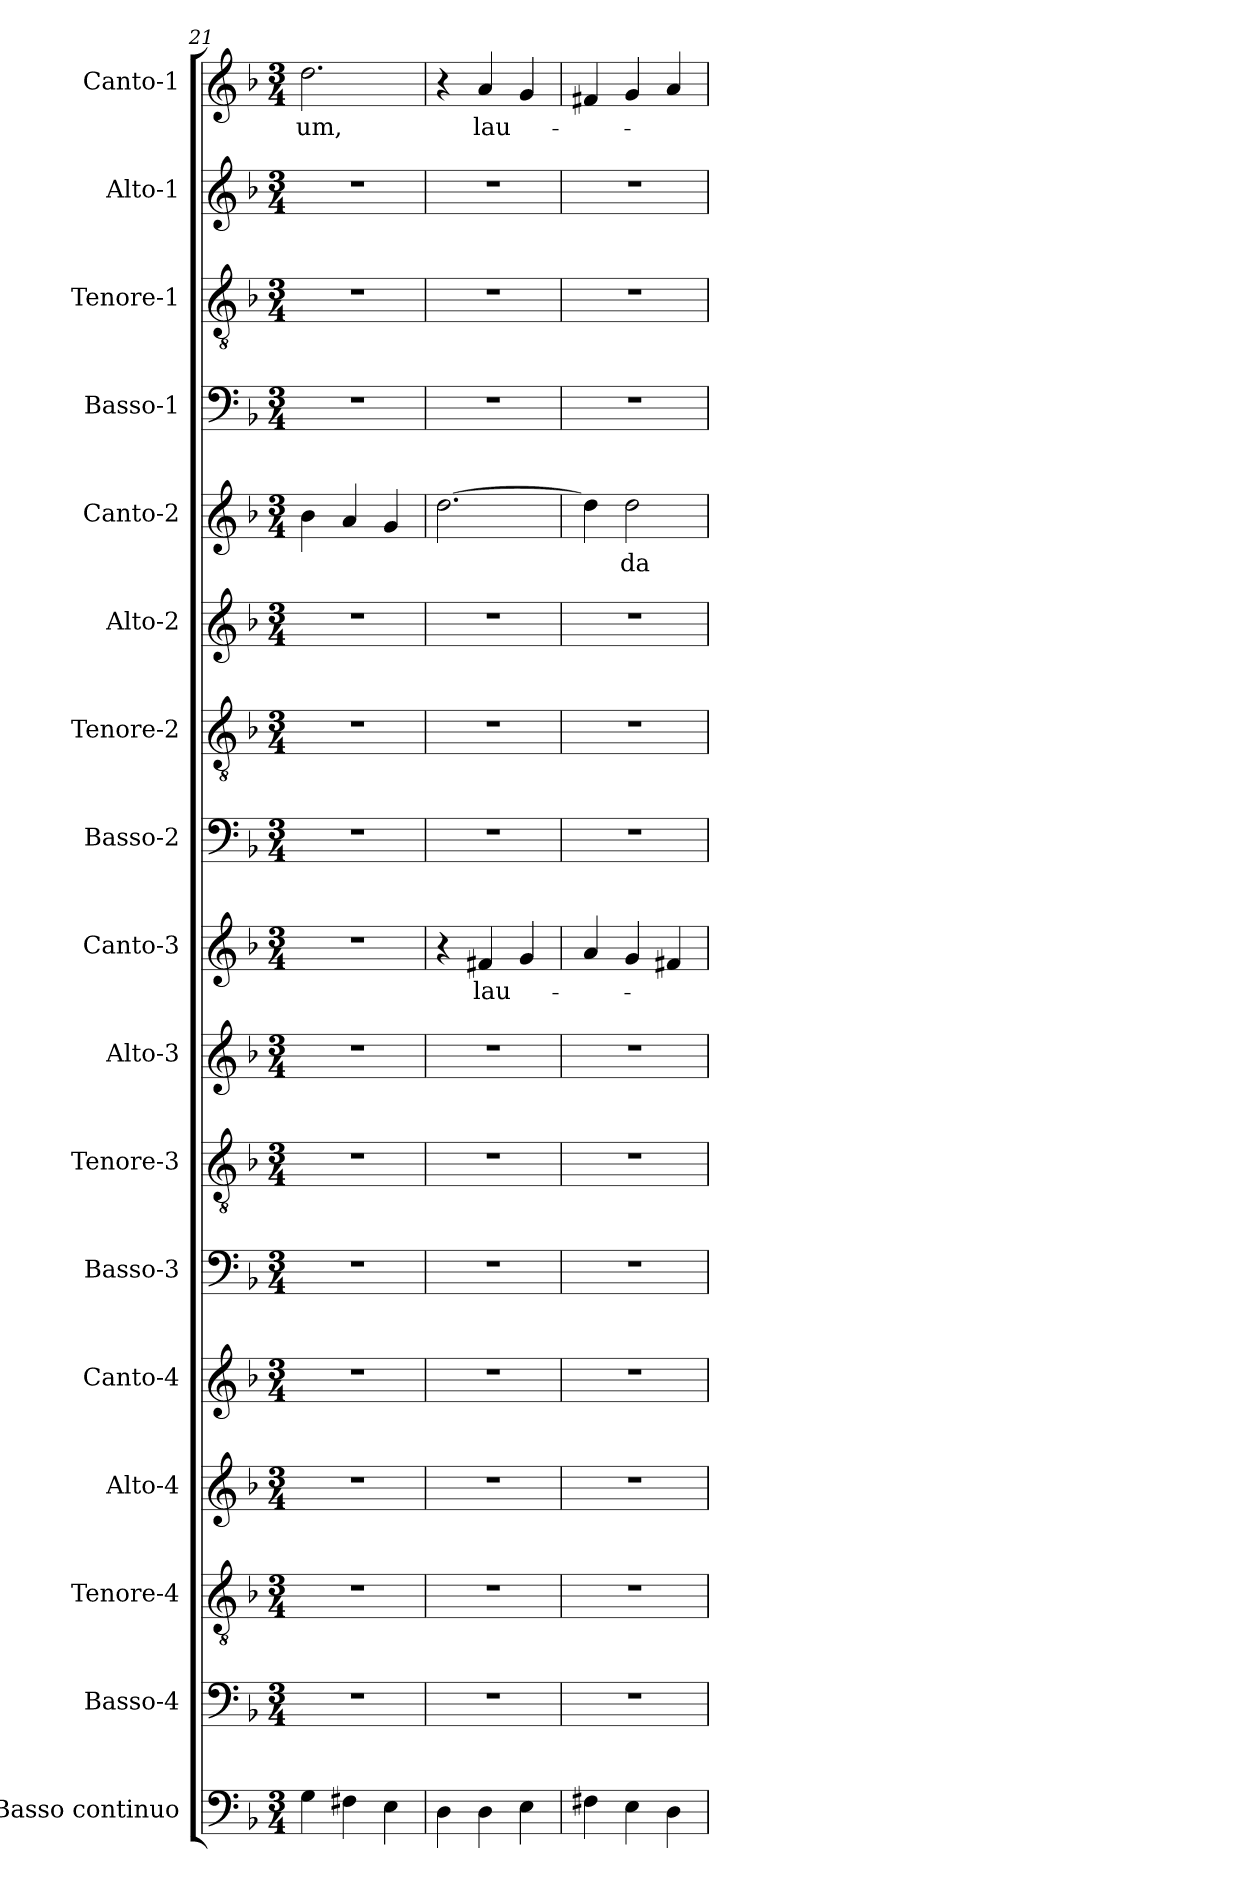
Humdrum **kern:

**kern	**kern	**kern	**kern	**kern	**kern	**kern	**kern	**kern	**text	**kern	**kern	**kern	**kern	**text	**kern	**kern	**kern	**kern	**text
*part17	*part16	*part15	*part14	*part13	*part12	*part11	*part10	*part9	*part9	*part8	*part7	*part6	*part5	*part5	*part4	*part3	*part2	*part1	*part1
*staff17	*staff16	*staff15	*staff14	*staff13	*staff12	*staff11	*staff10	*staff9	*staff9	*staff8	*staff7	*staff6	*staff5	*staff5	*staff4	*staff3	*staff2	*staff1	*staff1
*I"Basso continuo	*I"Basso-4	*I"Tenore-4	*I"Alto-4	*I"Canto-4	*I"Basso-3	*I"Tenore-3	*I"Alto-3	*I"Canto-3	*	*I"Basso-2	*I"Tenore-2	*I"Alto-2	*I"Canto-2	*	*I"Basso-1	*I"Tenore-1	*I"Alto-1	*I"Canto-1	*
*I'BC	*I'B4	*I'T4	*I'A4	*I'C4	*I'B3	*I'T3	*I'A3	*I'C3	*	*I'B2	*I'T2	*I'A2	*I'C2	*	*I'B1	*I'T1	*I'A1	*I'C1	*
*clefF4	*clefF4	*clefGv2	*clefG2	*clefG2	*clefF4	*clefGv2	*clefG2	*clefG2	*	*clefF4	*clefGv2	*clefG2	*clefG2	*	*clefF4	*clefGv2	*clefG2	*clefG2	*
*k[b-]	*k[b-]	*k[b-]	*k[b-]	*k[b-]	*k[b-]	*k[b-]	*k[b-]	*k[b-]	*	*k[b-]	*k[b-]	*k[b-]	*k[b-]	*	*k[b-]	*k[b-]	*k[b-]	*k[b-]	*
*F:	*F:	*F:	*F:	*F:	*F:	*F:	*F:	*F:	*	*F:	*F:	*F:	*F:	*	*F:	*F:	*F:	*F:	*
*M3/4	*M3/4	*M3/4	*M3/4	*M3/4	*M3/4	*M3/4	*M3/4	*M3/4	*	*M3/4	*M3/4	*M3/4	*M3/4	*	*M3/4	*M3/4	*M3/4	*M3/4	*
=21	=21	=21	=21	=21	=21	=21	=21	=21	=21	=21	=21	=21	=21	=21	=21	=21	=21	=21	=21
!	!	!	!	!	!	!	!	!	!	!	!	!	!	!	!	!	!	!	!LO:LY:b
4G\	2.r	2.r	2.r	2.r	2.r	2.r	2.r	2.r	.	2.r	2.r	2.r	4b-\	.	2.r	2.r	2.r	2.dd\	-um,
4F#X\	.	.	.	.	.	.	.	.	.	.	.	.	4a/	.	.	.	.	.	.
4E\	.	.	.	.	.	.	.	.	.	.	.	.	4g/	.	.	.	.	.	.
=22	=22	=22	=22	=22	=22	=22	=22	=22	=22	=22	=22	=22	=22	=22	=22	=22	=22	=22	=22
4D\	2.r	2.r	2.r	2.r	2.r	2.r	2.r	4r	.	2.r	2.r	2.r	[2.dd\	.	2.r	2.r	2.r	4r	.
!	!	!	!	!	!	!	!	!	!LO:LY:b	!	!	!	!	!	!	!	!	!	!
!	!	!	!	!	!	!	!	!	!	!	!	!	!	!	!	!	!	!	!LO:LY:b
4D\	.	.	.	.	.	.	.	4f#X/	lau-	.	.	.	.	.	.	.	.	4a/	lau-
4E\	.	.	.	.	.	.	.	4g/	.	.	.	.	.	.	.	.	.	4g/	.
=23	=23	=23	=23	=23	=23	=23	=23	=23	=23	=23	=23	=23	=23	=23	=23	=23	=23	=23	=23
4F#X\	2.r	2.r	2.r	2.r	2.r	2.r	2.r	4a/	.	2.r	2.r	2.r	4dd\]	.	2.r	2.r	2.r	4f#X/	.
!	!	!	!	!	!	!	!	!	!	!	!	!	!	!LO:LY:b	!	!	!	!	!
4E\	.	.	.	.	.	.	.	4g/	.	.	.	.	2dd\	-da	.	.	.	4g/	.
4D\	.	.	.	.	.	.	.	4f#X/	.	.	.	.	.	.	.	.	.	4a/	.
=	=	=	=	=	=	=	=	=	=	=	=	=	=	=	=	=	=	=	=
*-	*-	*-	*-	*-	*-	*-	*-	*-	*-	*-	*-	*-	*-	*-	*-	*-	*-	*-	*-
